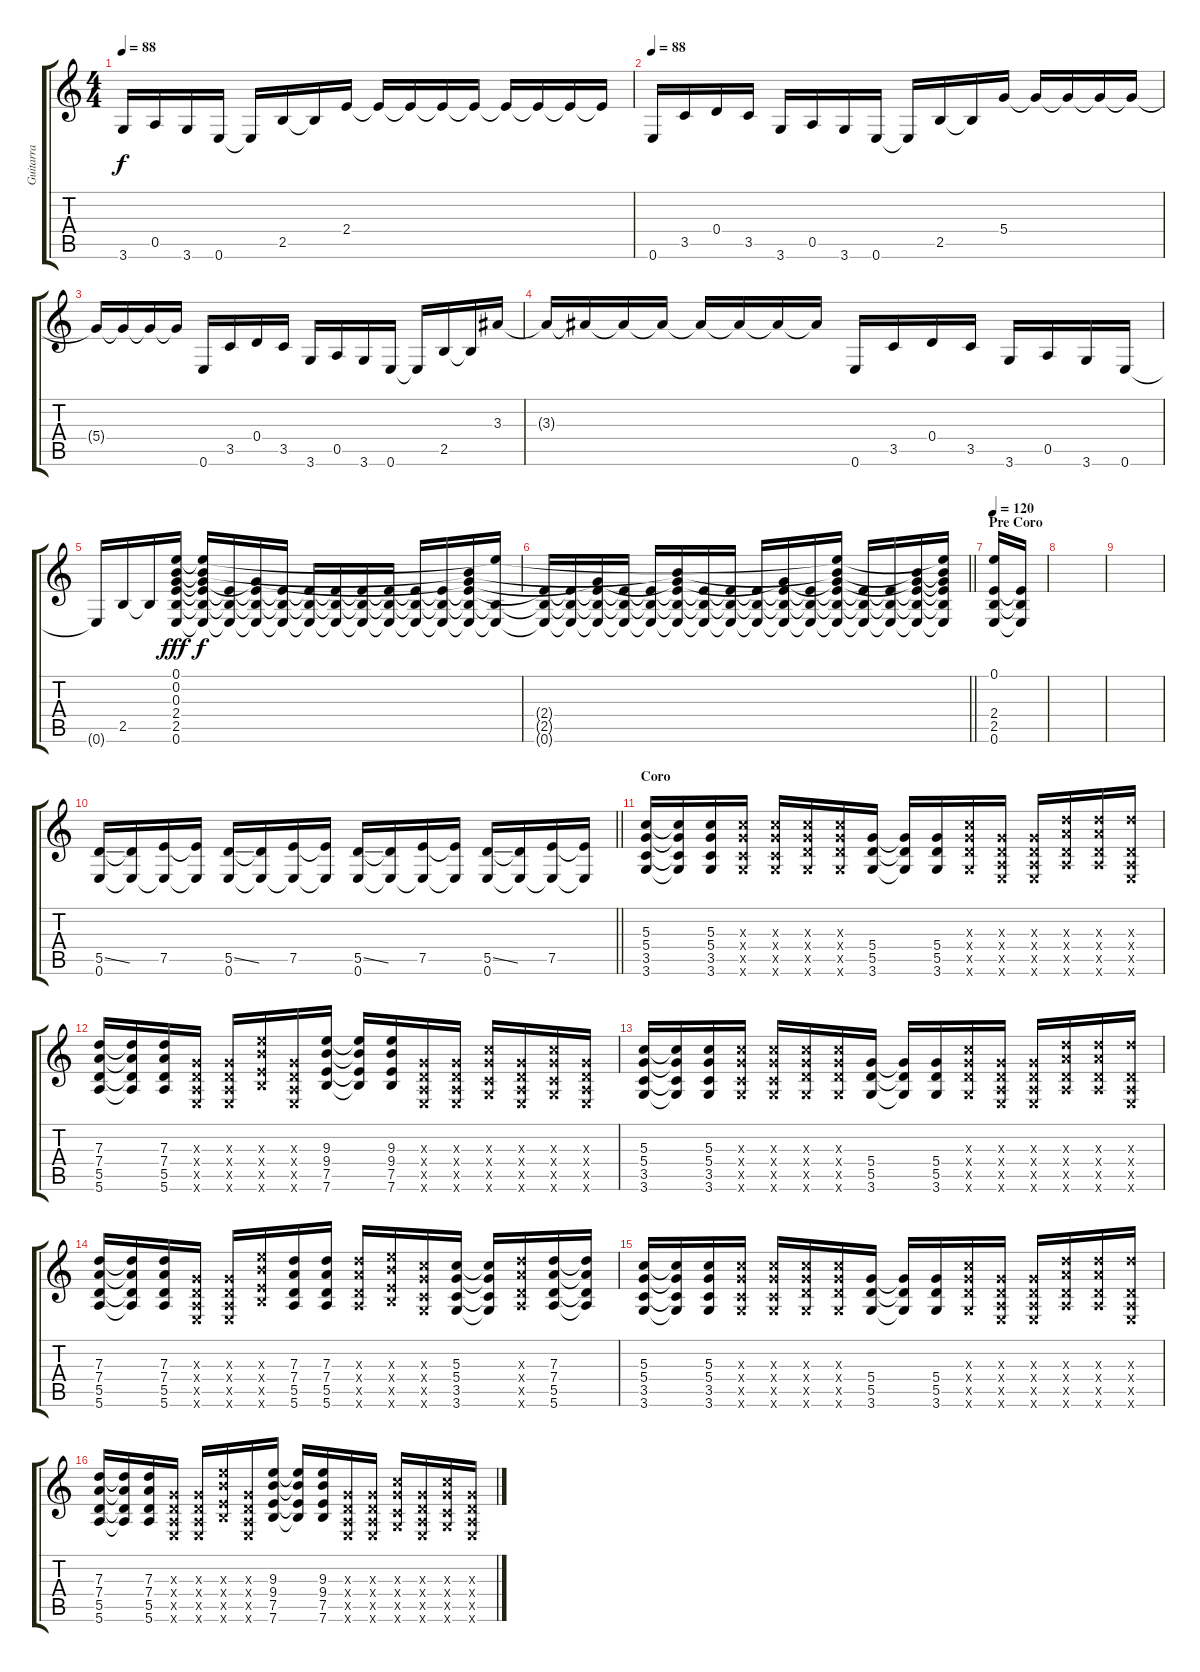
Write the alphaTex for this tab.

\track ("Guitarra" "Guitarra") {instrument distortionguitar}
\staff {score tabs}
\tuning (E4 B3 G3 D3 A2 E2) {hide}
\ts (4 4)
\tempo 88
\clef g2
\ks c
3.6.16{dy f} 0.5.16 3.6.16 0.6.16 0.6{t}.16 2.5.16 2.5{t}.16 2.4.16 2.4{t}.16 2.4{t}.16 2.4{t}.16 2.4{t}.16 2.4{t}.16 2.4{t}.16 2.4{t}.16 2.4{t}.16 |
\tempo 88
0.6.16 3.5.16 0.4.16 3.5.16 3.6.16 0.5.16 3.6.16 0.6.16 0.6{t}.16 2.5.16 2.5{t}.16 5.4.16 5.4{t}.16 5.4{t}.16 5.4{t}.16 5.4{t}.16 |
5.4{t}.16 5.4{t}.16 5.4{t}.16 5.4{t}.16 0.6.16 3.5.16 0.4.16 3.5.16 3.6.16 0.5.16 3.6.16 0.6.16 0.6{t}.16 2.5.16 2.5{t}.16 3.3.16 |
3.3{t}.16 3.3{t}.16 3.3{t}.16 3.3{t}.16 3.3{t}.16 3.3{t}.16 3.3{t}.16 3.3{t}.16 0.6.16 3.5.16 0.4.16 3.5.16 3.6.16 0.5.16 3.6.16 0.6.16 |
0.6{t}.16 2.5.16 2.5{t}.16 (0.1 0.2 0.3 2.4 2.5 0.6).16{dy fff instrument distortionguitar} (0.1{t} 0.2{t} 0.3{t} 2.4{t} 2.5{t} 0.6{t}).16{dy f} (2.4{t} 2.5{t} 0.6{t}).16 (0.3{t} 2.4{t} 2.5{t} 0.6{t}).16 (2.4{t} 2.5{t} 0.6{t}).16 (2.4{t} 2.5{t} 0.6{t}).16 (2.4{t} 2.5{t} 0.6{t}).16 (2.4{t} 2.5{t} 0.6{t}).16 (2.4{t} 2.5{t} 0.6{t}).16 (2.4{t} 2.5{t} 0.6{t}).16 (2.4{t} 2.5{t} 0.6{t}).16 (0.2{t} 0.3{t} 2.4{t} 2.5{t} 0.6{t}).16 (0.1{t} 2.5{t} 0.6{t}).16 |
\barLineRight lightlight
(2.4{t} 2.5{t} 0.6{t}).16 (2.4{t} 2.5{t} 0.6{t}).16 (0.3{t} 2.4{t} 2.5{t} 0.6{t}).16 (2.4{t} 2.5{t} 0.6{t}).16 (2.4{t} 2.5{t} 0.6{t}).16 (0.2{t} 0.3{t} 2.4{t} 2.5{t} 0.6{t}).16 (2.4{t} 2.5{t} 0.6{t}).16 (2.4{t} 2.5{t} 0.6{t}).16 (2.4{t} 2.5{t} 0.6{t}).16 (0.3{t} 2.4{t} 2.5{t} 0.6{t}).16 (2.4{t} 2.5{t} 0.6{t}).16 (0.1{t} 0.2{t} 0.3{t} 2.4{t} 2.5{t} 0.6{t}).16 (2.4{t} 2.5{t} 0.6{t}).16 (2.4{t} 2.5{t} 0.6{t}).16 (0.2{t} 0.3{t} 2.4{t} 2.5{t} 0.6{t}).16 (0.1{t} 0.2{t} 0.3{t} 2.4{t} 2.5{t} 0.6{t}).16 |
\section ("" "Pre Coro")
\tempo 120
(0.1 2.4 2.5 0.6).16 (2.4{t} 2.5{t} 0.6{t}).16 |
|
|
\barLineRight lightlight
(5.5{ss} 0.6).16 (5.5{t} 0.6{t}).16 (7.5 0.6{t}).16 (7.5{t} 0.6{t}).16 (5.5{ss} 0.6).16 (5.5{t} 0.6{t}).16 (7.5 0.6{t}).16 (7.5{t} 0.6{t}).16 (5.5{ss} 0.6).16 (5.5{t} 0.6{t}).16 (7.5 0.6{t}).16 (7.5{t} 0.6{t}).16 (5.5{ss} 0.6).16 (5.5{t} 0.6{t}).16 (7.5 0.6{t}).16 (7.5{t} 0.6{t}).16 |
\section ("" "Coro")
(5.3 5.4 3.5 3.6).16 (5.3{t} 5.4{t} 3.5{t} 3.6{t}).16 (5.3 5.4 3.5 3.6).16 (5.3{x} 5.4{x} 3.5{x} 3.6{x}).16 (5.3{x} 5.4{x} 3.5{x} 3.6{x}).16 (5.3{x} 5.4{x} 5.5{x} 3.6{x}).16 (5.3{x} 5.4{x} 5.5{x} 3.6{x}).16 (5.4 5.5 3.6).16 (5.4{t} 5.5{t} 3.6{t}).16 (5.4 5.5 3.6).16 (5.3{x} 5.4{x} 5.5{x} 3.6{x}).16 (0.3{x} 0.4{x} 0.5{x} 0.6{x}).16 (0.3{x} 0.4{x} 0.5{x} 0.6{x}).16 (7.3{x} 7.4{x} 5.5{x} 5.6{x}).16 (7.3{x} 7.4{x} 5.5{x} 5.6{x}).16 (7.3{x} 0.4{x} 0.5{x} 0.6{x}).16 |
(7.3 7.4 5.5 5.6).16 (7.3{t} 7.4{t} 5.5{t} 5.6{t}).16 (7.3 7.4 5.5 5.6).16 (0.3{x} 0.4{x} 0.5{x} 0.6{x}).16 (0.3{x} 0.4{x} 0.5{x} 0.6{x}).16 (9.3{x} 9.4{x} 7.5{x} 7.6{x}).16 (0.3{x} 0.4{x} 0.5{x} 0.6{x}).16 (9.3 9.4 7.5 7.6).16 (9.3{t} 9.4{t} 7.5{t} 7.6{t}).16 (9.3 9.4 7.5 7.6).16 (0.3{x} 0.4{x} 0.5{x} 0.6{x}).16 (0.3{x} 0.4{x} 0.5{x} 0.6{x}).16 (5.3{x} 5.4{x} 3.5{x} 3.6{x}).16 (0.3{x} 0.4{x} 0.5{x} 0.6{x}).16 (5.3{x} 5.4{x} 3.5{x} 3.6{x}).16 (0.3{x} 0.4{x} 0.5{x} 0.6{x}).16 |
(5.3 5.4 3.5 3.6).16 (5.3{t} 5.4{t} 3.5{t} 3.6{t}).16 (5.3 5.4 3.5 3.6).16 (5.3{x} 5.4{x} 3.5{x} 3.6{x}).16 (5.3{x} 5.4{x} 3.5{x} 3.6{x}).16 (5.3{x} 5.4{x} 5.5{x} 3.6{x}).16 (5.3{x} 5.4{x} 5.5{x} 3.6{x}).16 (5.4 5.5 3.6).16 (5.4{t} 5.5{t} 3.6{t}).16 (5.4 5.5 3.6).16 (5.3{x} 5.4{x} 5.5{x} 3.6{x}).16 (0.3{x} 0.4{x} 0.5{x} 0.6{x}).16 (0.3{x} 0.4{x} 0.5{x} 0.6{x}).16 (7.3{x} 7.4{x} 5.5{x} 5.6{x}).16 (7.3{x} 7.4{x} 5.5{x} 5.6{x}).16 (7.3{x} 0.4{x} 0.5{x} 0.6{x}).16 |
(7.3 7.4 5.5 5.6).16 (7.3{t} 7.4{t} 5.5{t} 5.6{t}).16 (7.3 7.4 5.5 5.6).16 (0.3{x} 0.4{x} 0.5{x} 0.6{x}).16 (0.3{x} 0.4{x} 0.5{x} 0.6{x}).16 (9.3{x} 9.4{x} 7.5{x} 7.6{x}).16 (7.3 7.4 5.5 5.6).16 (7.3 7.4 5.5 5.6).16 (7.3{x} 7.4{x} 5.5{x} 5.6{x}).16 (9.3{x} 9.4{x} 7.5{x} 7.6{x}).16 (5.3{x} 5.4{x} 3.5{x} 3.6{x}).16 (5.3 5.4 3.5 3.6).16 (5.3{t} 5.4{t} 3.5{t} 3.6{t}).16 (7.3{x} 7.4{x} 5.5{x} 5.6{x}).16 (7.3 7.4 5.5 5.6).16 (7.3{t} 7.4{t} 5.5{t} 5.6{t}).16 |
(5.3 5.4 3.5 3.6).16 (5.3{t} 5.4{t} 3.5{t} 3.6{t}).16 (5.3 5.4 3.5 3.6).16 (5.3{x} 5.4{x} 3.5{x} 3.6{x}).16 (5.3{x} 5.4{x} 3.5{x} 3.6{x}).16 (5.3{x} 5.4{x} 5.5{x} 3.6{x}).16 (5.3{x} 5.4{x} 5.5{x} 3.6{x}).16 (5.4 5.5 3.6).16 (5.4{t} 5.5{t} 3.6{t}).16 (5.4 5.5 3.6).16 (5.3{x} 5.4{x} 5.5{x} 3.6{x}).16 (0.3{x} 0.4{x} 0.5{x} 0.6{x}).16 (0.3{x} 0.4{x} 0.5{x} 0.6{x}).16 (7.3{x} 7.4{x} 5.5{x} 5.6{x}).16 (7.3{x} 7.4{x} 5.5{x} 5.6{x}).16 (7.3{x} 0.4{x} 0.5{x} 0.6{x}).16 |
(7.3 7.4 5.5 5.6).16 (7.3{t} 7.4{t} 5.5{t} 5.6{t}).16 (7.3 7.4 5.5 5.6).16 (0.3{x} 0.4{x} 0.5{x} 0.6{x}).16 (0.3{x} 0.4{x} 0.5{x} 0.6{x}).16 (9.3{x} 9.4{x} 7.5{x} 7.6{x}).16 (0.3{x} 0.4{x} 0.5{x} 0.6{x}).16 (9.3 9.4 7.5 7.6).16 (9.3{t} 9.4{t} 7.5{t} 7.6{t}).16 (9.3 9.4 7.5 7.6).16 (0.3{x} 0.4{x} 0.5{x} 0.6{x}).16 (0.3{x} 0.4{x} 0.5{x} 0.6{x}).16 (5.3{x} 5.4{x} 3.5{x} 3.6{x}).16 (0.3{x} 0.4{x} 0.5{x} 0.6{x}).16 (5.3{x} 5.4{x} 3.5{x} 3.6{x}).16 (0.3{x} 0.4{x} 0.5{x} 0.6{x}).16
